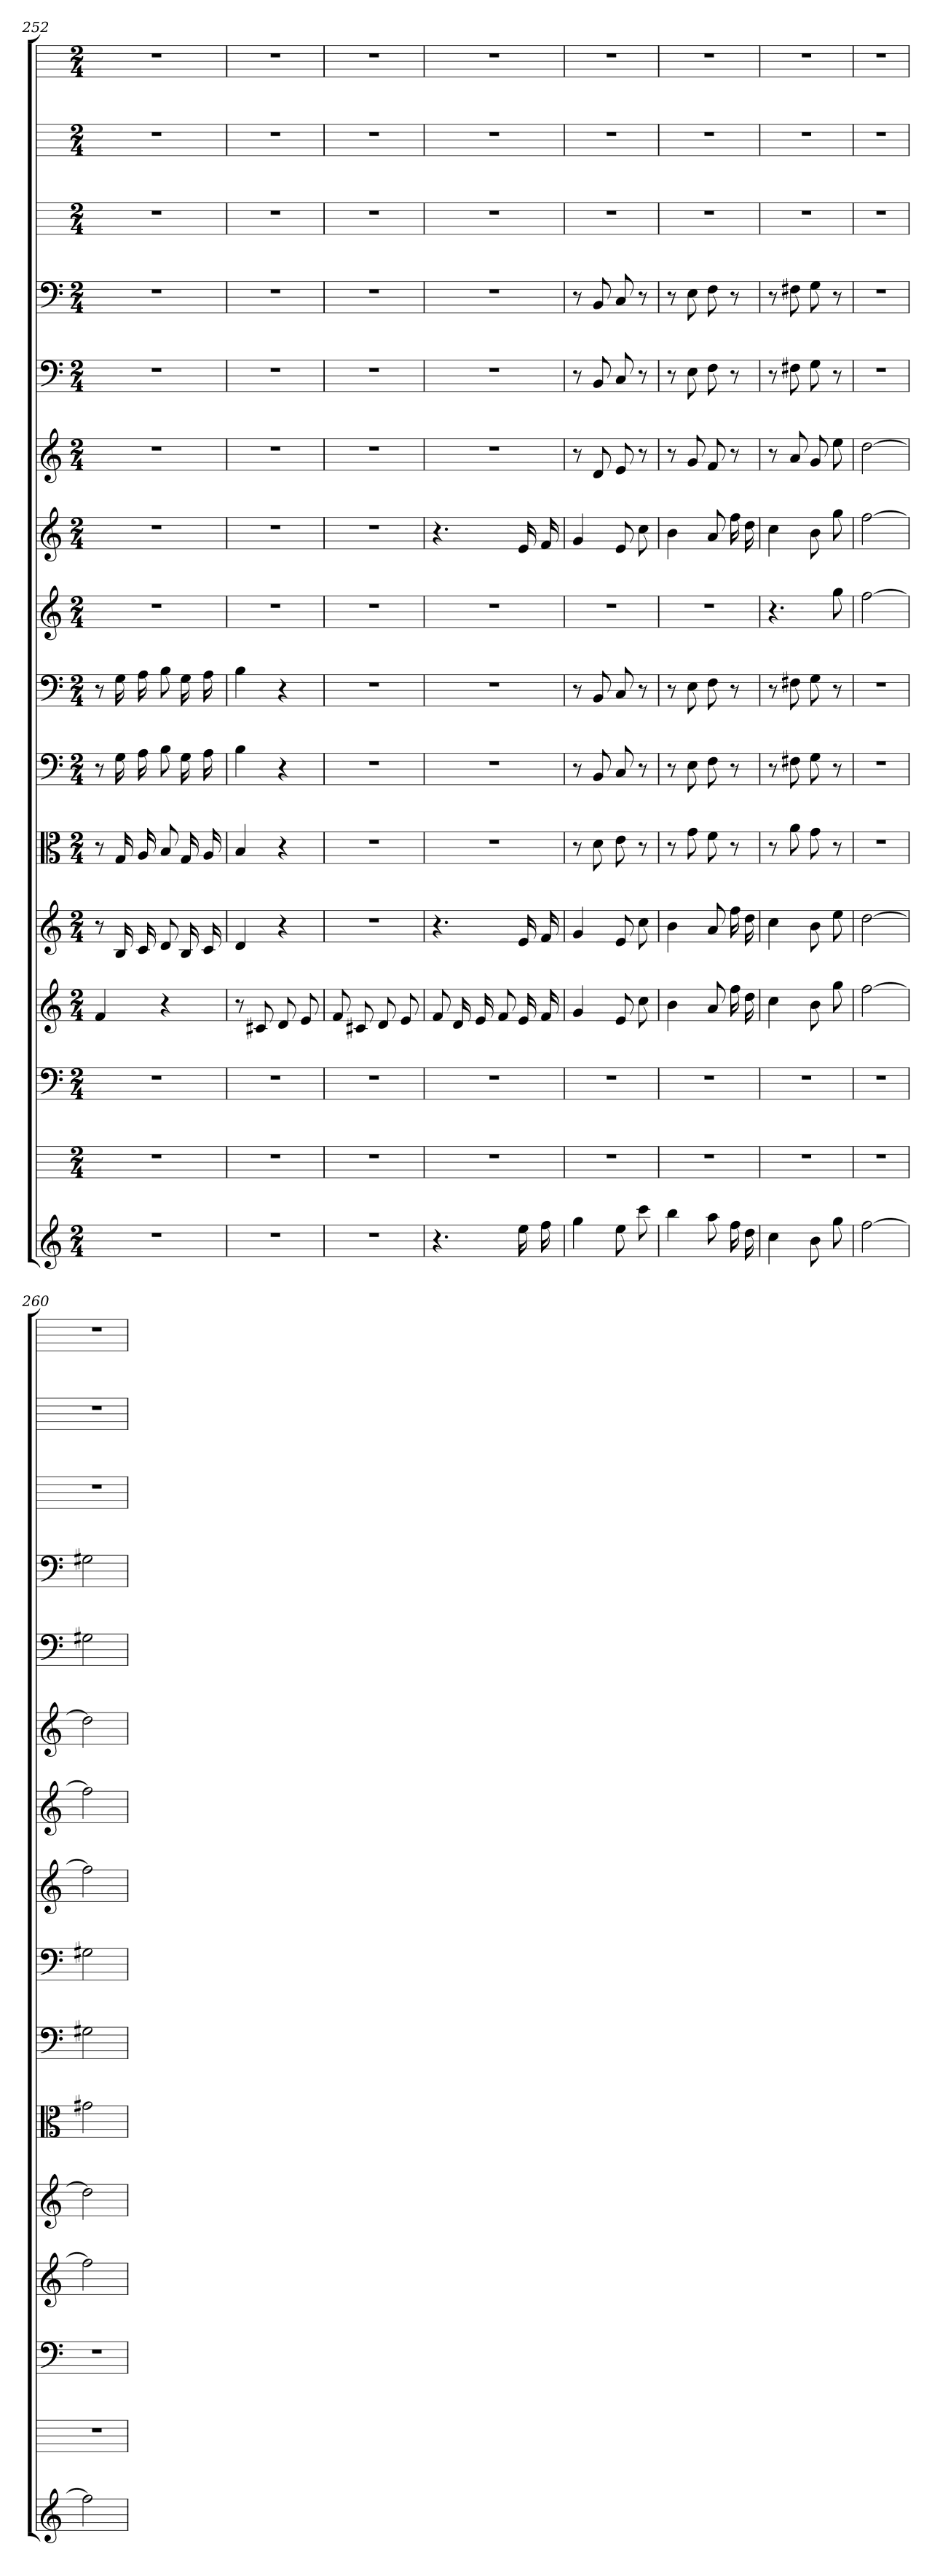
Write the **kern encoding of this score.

**kern	**kern	**kern	**kern	**kern	**kern	**kern	**kern	**kern	**kern	**kern	**kern	**kern	**kern	**kern	**kern
*part16	*part15	*part14	*part13	*part12	*part11	*part10	*part9	*part8	*part7	*part6	*part5	*part4	*part3	*part2	*part1
*staff16	*staff15	*staff14	*staff13	*staff12	*staff11	*staff10	*staff9	*staff8	*staff7	*staff6	*staff5	*staff4	*staff3	*staff2	*staff1
*	*	*clefF4	*	*	*clefC3	*clefF4	*clefF4	*	*	*	*clefF4	*clefF4	*	*	*
*k[]	*k[]	*k[]	*k[]	*k[]	*k[]	*k[]	*k[]	*k[]	*k[]	*k[]	*k[]	*k[]	*k[]	*k[]	*k[]
*C:	*C:	*C:	*C:	*C:	*C:	*C:	*C:	*C:	*C:	*C:	*C:	*C:	*C:	*C:	*C:
*M2/4	*M2/4	*M2/4	*M2/4	*M2/4	*M2/4	*M2/4	*M2/4	*M2/4	*M2/4	*M2/4	*M2/4	*M2/4	*M2/4	*M2/4	*M2/4
=252	=252	=252	=252	=252	=252	=252	=252	=252	=252	=252	=252	=252	=252	=252	=252
2r	2r	2r	4f	8r	8r	8r	8r	2r	2r	2r	2r	2r	2r	2r	2r
.	.	.	.	16B	16G	16G	16G	.	.	.	.	.	.	.	.
.	.	.	.	16c	16A	16A	16A	.	.	.	.	.	.	.	.
.	.	.	4r	8d	8B	8B	8B	.	.	.	.	.	.	.	.
.	.	.	.	16B	16G	16G	16G	.	.	.	.	.	.	.	.
.	.	.	.	16c	16A	16A	16A	.	.	.	.	.	.	.	.
=253	=253	=253	=253	=253	=253	=253	=253	=253	=253	=253	=253	=253	=253	=253	=253
2r	2r	2r	8r	4d	4B	4B	4B	2r	2r	2r	2r	2r	2r	2r	2r
.	.	.	8c#X	.	.	.	.	.	.	.	.	.	.	.	.
.	.	.	8d	4r	4r	4r	4r	.	.	.	.	.	.	.	.
.	.	.	8e	.	.	.	.	.	.	.	.	.	.	.	.
=254	=254	=254	=254	=254	=254	=254	=254	=254	=254	=254	=254	=254	=254	=254	=254
2r	2r	2r	8f	2r	2r	2r	2r	2r	2r	2r	2r	2r	2r	2r	2r
.	.	.	8c#X	.	.	.	.	.	.	.	.	.	.	.	.
.	.	.	8d	.	.	.	.	.	.	.	.	.	.	.	.
.	.	.	8e	.	.	.	.	.	.	.	.	.	.	.	.
=255	=255	=255	=255	=255	=255	=255	=255	=255	=255	=255	=255	=255	=255	=255	=255
4.r	2r	2r	8f	4.r	2r	2r	2r	2r	4.r	2r	2r	2r	2r	2r	2r
.	.	.	16d	.	.	.	.	.	.	.	.	.	.	.	.
.	.	.	16e	.	.	.	.	.	.	.	.	.	.	.	.
.	.	.	8f	.	.	.	.	.	.	.	.	.	.	.	.
16ee	.	.	16e	16e	.	.	.	.	16e	.	.	.	.	.	.
16ff	.	.	16f	16f	.	.	.	.	16f	.	.	.	.	.	.
=256	=256	=256	=256	=256	=256	=256	=256	=256	=256	=256	=256	=256	=256	=256	=256
4gg	2r	2r	4g	4g	8r	8r	8r	2r	4g	8r	8r	8r	2r	2r	2r
.	.	.	.	.	8d	8BB	8BB	.	.	8d	8BB	8BB	.	.	.
8ee	.	.	8e	8e	8e	8C	8C	.	8e	8e	8C	8C	.	.	.
8ccc	.	.	8cc	8cc	8r	8r	8r	.	8cc	8r	8r	8r	.	.	.
=257	=257	=257	=257	=257	=257	=257	=257	=257	=257	=257	=257	=257	=257	=257	=257
4bb	2r	2r	4b	4b	8r	8r	8r	2r	4b	8r	8r	8r	2r	2r	2r
.	.	.	.	.	8g	8E	8E	.	.	8g	8E	8E	.	.	.
8aa	.	.	8a	8a	8f	8F	8F	.	8a	8f	8F	8F	.	.	.
16ff	.	.	16ff	16ff	8r	8r	8r	.	16ff	8r	8r	8r	.	.	.
16dd	.	.	16dd	16dd	.	.	.	.	16dd	.	.	.	.	.	.
=258	=258	=258	=258	=258	=258	=258	=258	=258	=258	=258	=258	=258	=258	=258	=258
4cc	2r	2r	4cc	4cc	8r	8r	8r	4.r	4cc	8r	8r	8r	2r	2r	2r
.	.	.	.	.	8a	8F#X	8F#X	.	.	8a	8F#X	8F#X	.	.	.
8b	.	.	8b	8b	8g	8G	8G	.	8b	8g	8G	8G	.	.	.
8gg	.	.	8gg	8ee	8r	8r	8r	8gg	8gg	8ee	8r	8r	.	.	.
=259	=259	=259	=259	=259	=259	=259	=259	=259	=259	=259	=259	=259	=259	=259	=259
[2ff	2r	2r	[2ff	[2dd	2r	2r	2r	[2ff	[2ff	[2dd	2r	2r	2r	2r	2r
=260	=260	=260	=260	=260	=260	=260	=260	=260	=260	=260	=260	=260	=260	=260	=260
2ff]	2r	2r	2ff]	2dd]	2g#X	2G#X	2G#X	2ff]	2ff]	2dd]	2G#X	2G#X	2r	2r	2r
=	=	=	=	=	=	=	=	=	=	=	=	=	=	=	=
*-	*-	*-	*-	*-	*-	*-	*-	*-	*-	*-	*-	*-	*-	*-	*-
